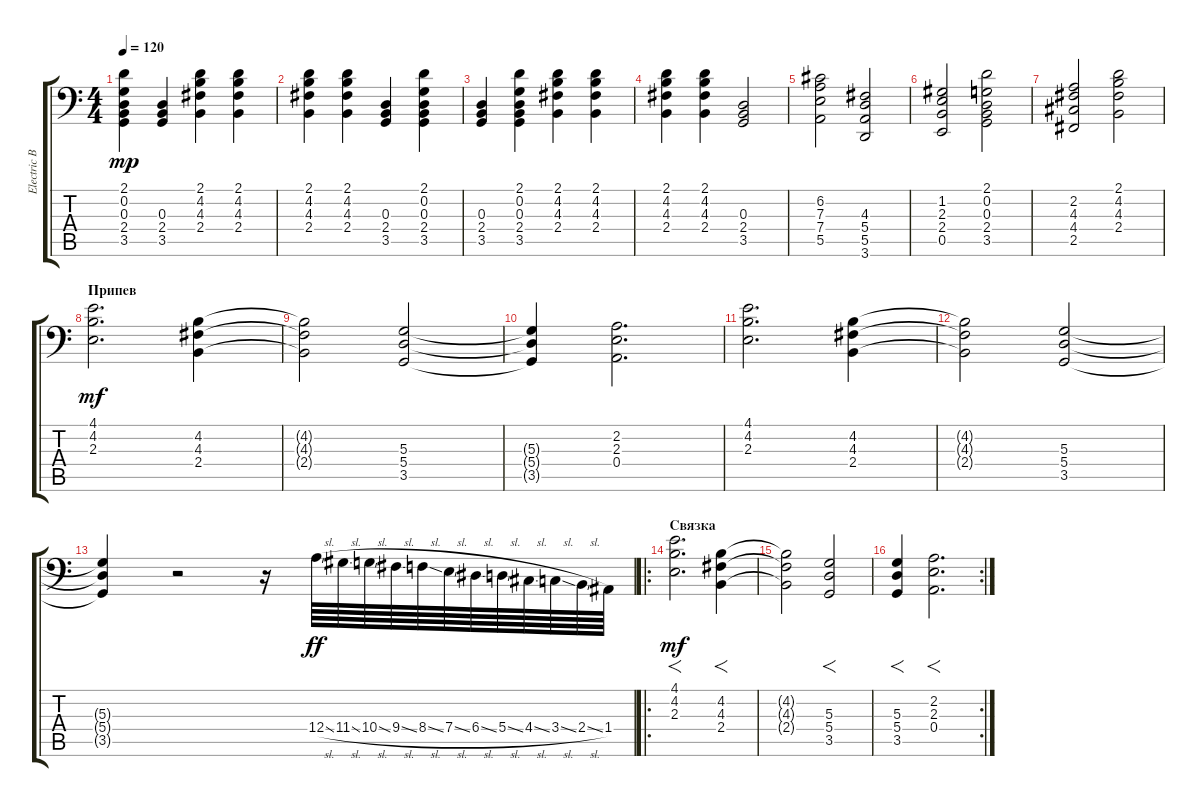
\track ("Electric Bass" "Electric B") {instrument electricbassfinger}
\staff {score tabs}
\tuning (C3 G2 D2 A1 E1 B0) {hide}
\ts (4 4)
\tempo 120
\clef f4
\ks c
(2.1 0.2 0.3 2.4 3.5).4{dy mp} (0.3 2.4 3.5).4 (2.1 4.2 4.3 2.4).4 (2.1 4.2 4.3 2.4).4 |
(2.1 4.2 4.3 2.4).4 (2.1 4.2 4.3 2.4).4 (0.3 2.4 3.5).4 (2.1 0.2 0.3 2.4 3.5).4 |
(0.3 2.4 3.5).4 (2.1 0.2 0.3 2.4 3.5).4 (2.1 4.2 4.3 2.4).4 (2.1 4.2 4.3 2.4).4 |
(2.1 4.2 4.3 2.4).4 (2.1 4.2 4.3 2.4).4 (0.3 2.4 3.5).2 |
(6.2 7.3 7.4 5.5).2 (4.3 5.4 5.5 3.6).2 |
(1.2 2.3 2.4 0.5).2 (2.1 0.2 0.3 2.4 3.5).2 |
(2.2 4.3 4.4 2.5).2 (2.1 4.2 4.3 2.4).2 |
\section ("" "Припев")
(4.1 4.2 2.3).2{d dy mf} (4.2 4.3 2.4).4 |
(4.2{t} 4.3{t} 2.4{t}).2 (5.3 5.4 3.5).2 |
(5.3{t} 5.4{t} 3.5{t}).4 (2.2 2.3 0.4).2{d} |
(4.1 4.2 2.3).2{d} (4.2 4.3 2.4).4 |
(4.2{t} 4.3{t} 2.4{t}).2 (5.3 5.4 3.5).2 |
(5.3{t} 5.4{t} 3.5{t}).4 r.2 r.16 12.4{sl}.64{dy ff} 11.4{sl}.64 10.4{sl}.64 9.4{sl}.64 8.4{sl}.64 7.4{sl}.64 6.4{sl}.64 5.4{sl}.64 4.4{sl}.64 3.4{sl}.64 2.4{sl}.64 1.4.64 |
\ro
\section ("" "Связка")
(4.1 4.2 2.3).2{f d dy mf} (4.2 4.3 2.4).4{f} |
(4.2{t} 4.3{t} 2.4{t}).2 (5.3 5.4 3.5).2{f} |
\rc 2
(5.3 5.4 3.5).4{f} (2.2 2.3 0.4).2{f d}
